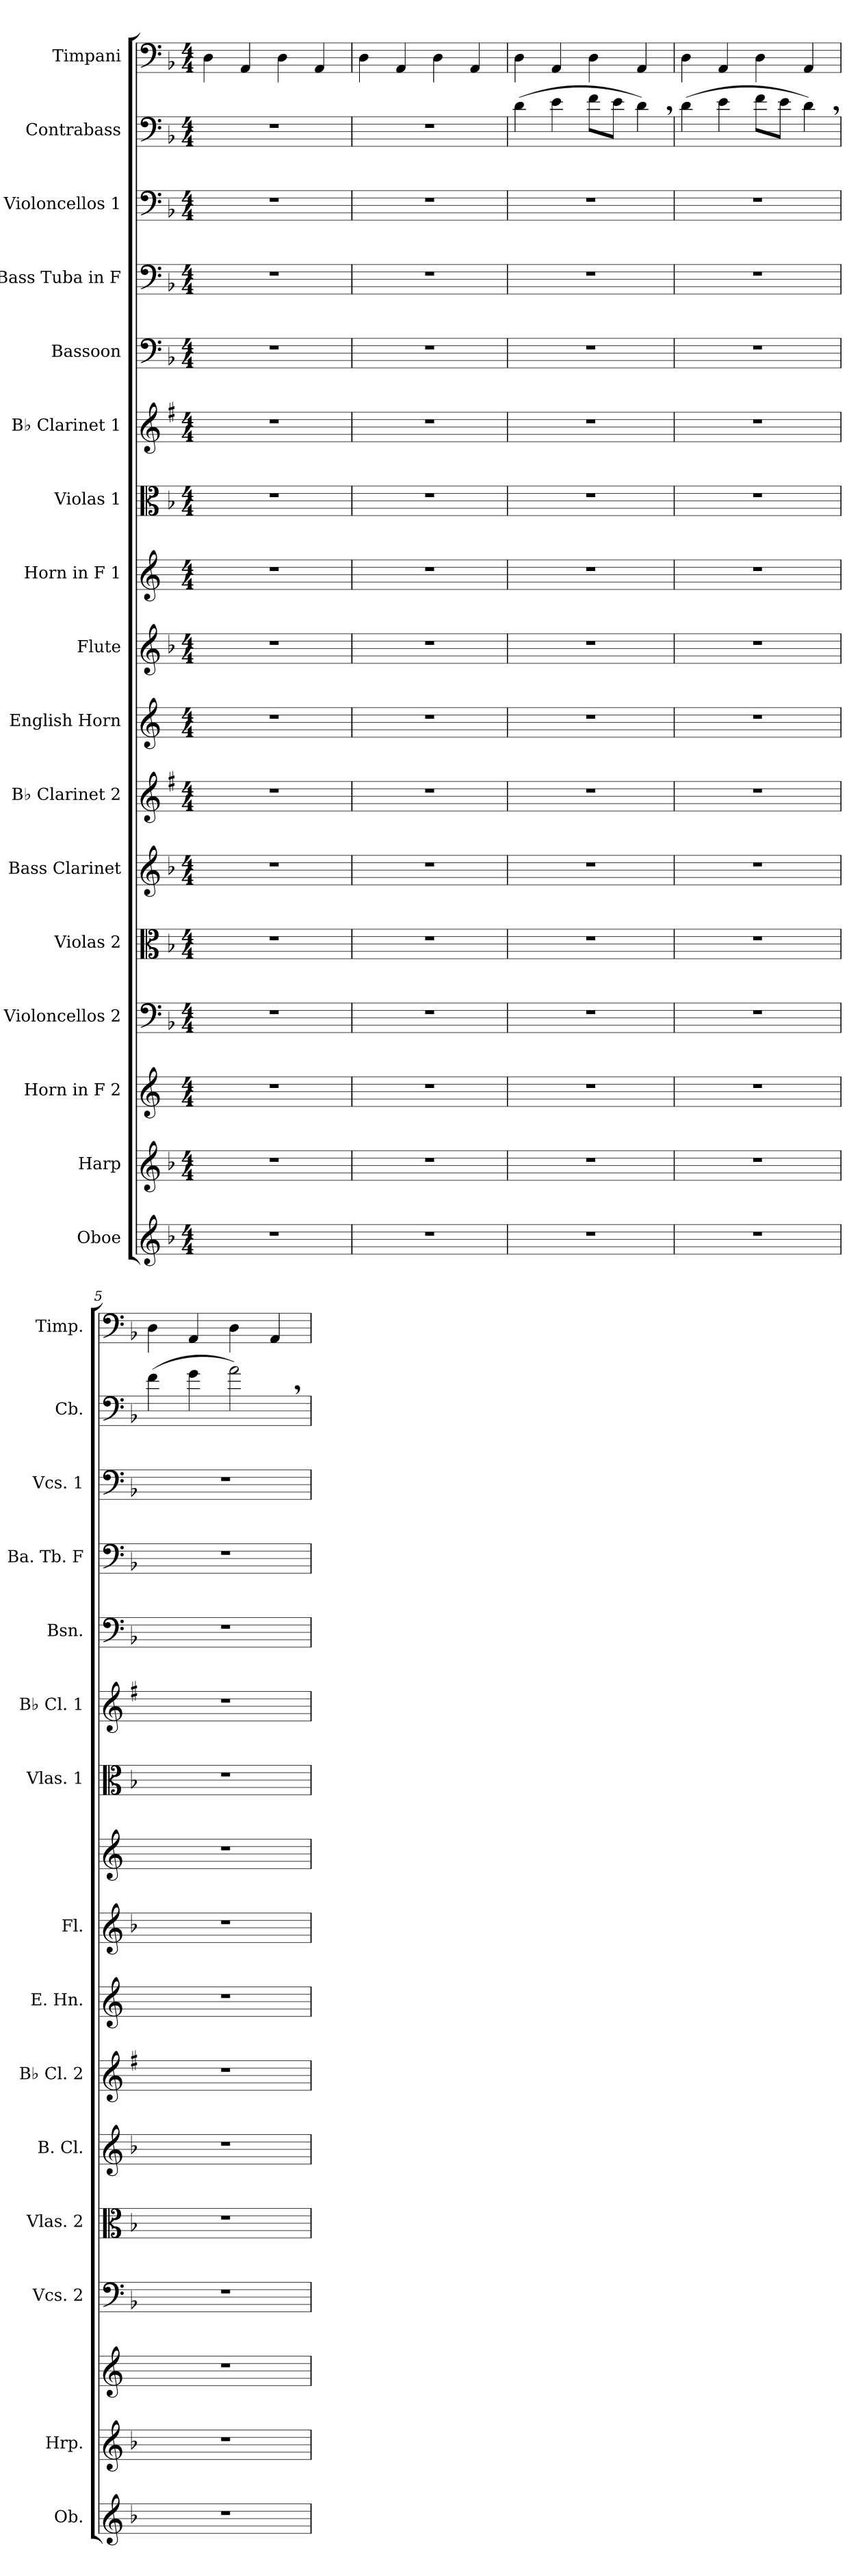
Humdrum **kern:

**kern	**kern	**kern	**kern	**kern	**kern	**kern	**kern	**kern	**kern	**kern	**kern	**kern	**kern	**kern	**kern	**kern
*part17	*part16	*part15	*part14	*part13	*part12	*part11	*part10	*part9	*part8	*part7	*part6	*part5	*part4	*part3	*part2	*part1
*staff17	*staff16	*staff15	*staff14	*staff13	*staff12	*staff11	*staff10	*staff9	*staff8	*staff7	*staff6	*staff5	*staff4	*staff3	*staff2	*staff1
*I"Oboe	*I"Harp	*I"Horn in F 2	*I"Violoncellos 2	*I"Violas 2	*I"Bass Clarinet	*I"B♭ Clarinet 2	*I"English Horn	*I"Flute	*I"Horn in F 1	*I"Violas 1	*I"B♭ Clarinet 1	*I"Bassoon	*I"Bass Tuba in F	*I"Violoncellos 1	*I"Contrabass	*I"Timpani
*I'Ob.	*I'Hrp.	*	*I'Vcs. 2	*I'Vlas. 2	*I'B. Cl.	*I'B♭ Cl. 2	*I'E. Hn.	*I'Fl.	*	*I'Vlas. 1	*I'B♭ Cl. 1	*I'Bsn.	*I'Ba. Tb. F	*I'Vcs. 1	*I'Cb.	*I'Timp.
*clefG2	*clefG2	*clefG2	*clefF4	*clefC3	*clefG2	*clefG2	*clefG2	*clefG2	*clefG2	*clefC3	*clefG2	*clefF4	*clefF4	*clefF4	*clefF4	*clefF4
*	*	*ITrd4c7	*	*	*ITrd8c14	*ITrd1c2	*ITrd4c7	*	*ITrd4c7	*	*ITrd1c2	*	*	*	*ITrd7c12	*
*k[b-]	*k[b-]	*k[b-]	*k[b-]	*k[b-]	*k[b-]	*k[b-]	*k[b-]	*k[b-]	*k[b-]	*k[b-]	*k[b-]	*k[b-]	*k[b-]	*k[b-]	*k[b-]	*k[b-]
*M4/4	*M4/4	*M4/4	*M4/4	*M4/4	*M4/4	*M4/4	*M4/4	*M4/4	*M4/4	*M4/4	*M4/4	*M4/4	*M4/4	*M4/4	*M4/4	*M4/4
*MM80	*MM80	*MM80	*MM80	*MM80	*MM80	*MM80	*MM80	*MM80	*MM80	*MM80	*MM80	*MM80	*MM80	*MM80	*MM80	*MM80
=1	=1	=1	=1	=1	=1	=1	=1	=1	=1	=1	=1	=1	=1	=1	=1	=1
1r	1r	1r	1r	1r	1r	1r	1r	1r	1r	1r	1r	1r	1r	1r	1r	4D\
.	.	.	.	.	.	.	.	.	.	.	.	.	.	.	.	4AA/
.	.	.	.	.	.	.	.	.	.	.	.	.	.	.	.	4D\
.	.	.	.	.	.	.	.	.	.	.	.	.	.	.	.	4AA/
=2	=2	=2	=2	=2	=2	=2	=2	=2	=2	=2	=2	=2	=2	=2	=2	=2
1r	1r	1r	1r	1r	1r	1r	1r	1r	1r	1r	1r	1r	1r	1r	1r	4D\
.	.	.	.	.	.	.	.	.	.	.	.	.	.	.	.	4AA/
.	.	.	.	.	.	.	.	.	.	.	.	.	.	.	.	4D\
.	.	.	.	.	.	.	.	.	.	.	.	.	.	.	.	4AA/
=3	=3	=3	=3	=3	=3	=3	=3	=3	=3	=3	=3	=3	=3	=3	=3	=3
1r	1r	1r	1r	1r	1r	1r	1r	1r	1r	1r	1r	1r	1r	1r	(>4D\	4D\
.	.	.	.	.	.	.	.	.	.	.	.	.	.	.	4E\	4AA/
.	.	.	.	.	.	.	.	.	.	.	.	.	.	.	8F\L	4D\
.	.	.	.	.	.	.	.	.	.	.	.	.	.	.	8E\J	.
.	.	.	.	.	.	.	.	.	.	.	.	.	.	.	4D,\)	4AA/
=4	=4	=4	=4	=4	=4	=4	=4	=4	=4	=4	=4	=4	=4	=4	=4	=4
1r	1r	1r	1r	1r	1r	1r	1r	1r	1r	1r	1r	1r	1r	1r	(>4D\	4D\
.	.	.	.	.	.	.	.	.	.	.	.	.	.	.	4E\	4AA/
.	.	.	.	.	.	.	.	.	.	.	.	.	.	.	8F\L	4D\
.	.	.	.	.	.	.	.	.	.	.	.	.	.	.	8E\J	.
.	.	.	.	.	.	.	.	.	.	.	.	.	.	.	4D,\)	4AA/
=5	=5	=5	=5	=5	=5	=5	=5	=5	=5	=5	=5	=5	=5	=5	=5	=5
1r	1r	1r	1r	1r	1r	1r	1r	1r	1r	1r	1r	1r	1r	1r	(>4F\	4D\
.	.	.	.	.	.	.	.	.	.	.	.	.	.	.	4G\	4AA/
.	.	.	.	.	.	.	.	.	.	.	.	.	.	.	2A,\)	4D\
.	.	.	.	.	.	.	.	.	.	.	.	.	.	.	.	4AA/
=	=	=	=	=	=	=	=	=	=	=	=	=	=	=	=	=
*-	*-	*-	*-	*-	*-	*-	*-	*-	*-	*-	*-	*-	*-	*-	*-	*-
